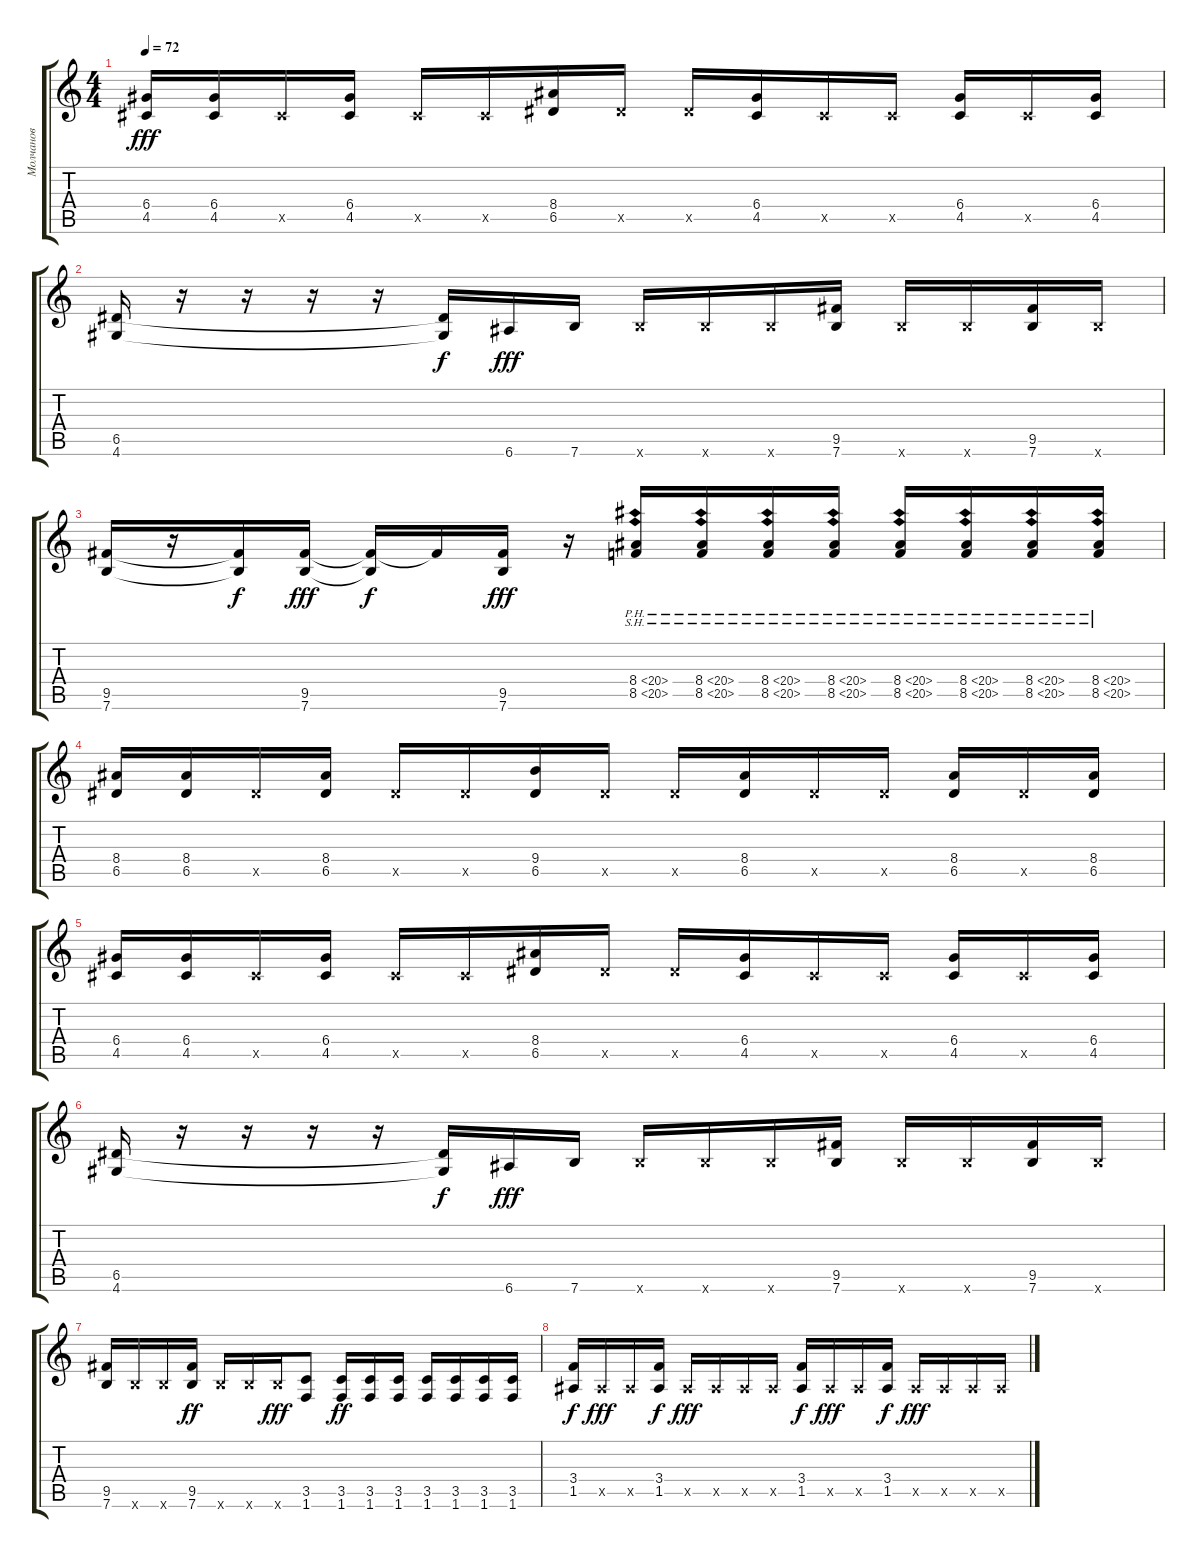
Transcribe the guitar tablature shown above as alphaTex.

\track ("Молчанов" "Молчанов") {instrument distortionguitar}
\staff {score tabs}
\tuning (E4 B3 G3 D3 A2 E2) {hide}
\ts (4 4)
\tempo 72
\clef g2
\ks c
(6.4 4.5).16{dy fff} (6.4 4.5).16 4.5{x}.16 (6.4 4.5).16 4.5{x}.16 4.5{x}.16 (8.4 6.5).16 6.5{x}.16 6.5{x}.16 (6.4 4.5).16 4.5{x}.16 4.5{x}.16 (6.4 4.5).16 4.5{x}.16 (6.4 4.5).16 |
(6.5 4.6).16 r.16 r.16 r.16 r.16 (6.5{t} 4.6{t}).16{dy f} 6.6.16{dy fff} 7.6.16 7.6{x}.16 7.6{x}.16 7.6{x}.16 (9.5 7.6).16 7.6{x}.16 7.6{x}.16 (9.5 7.6).16 7.6{x}.16 |
(9.5 7.6).16 r.16 (9.5{t} 7.6{t}).16{dy f} (9.5 7.6).16{dy fff} (9.5{t} 7.6{t}).16{dy f} 9.5{t}.16 (9.5 7.6).16{dy fff} r.16 (8.4{ph 12} 8.5{sh 12}).16 (8.4{ph 12} 8.5{sh 12}).16 (8.4{ph 12} 8.5{sh 12}).16 (8.4{ph 12} 8.5{sh 12}).16 (8.4{ph 12} 8.5{sh 12}).16 (8.4{ph 12} 8.5{sh 12}).16 (8.4{ph 12} 8.5{sh 12}).16 (8.4{ph 12} 8.5{sh 12}).16 |
(8.4 6.5).16 (8.4 6.5).16 6.5{x}.16 (8.4 6.5).16 6.5{x}.16 6.5{x}.16 (9.4 6.5).16 6.5{x}.16 6.5{x}.16 (8.4 6.5).16 6.5{x}.16 6.5{x}.16 (8.4 6.5).16 6.5{x}.16 (8.4 6.5).16 |
(6.4 4.5).16 (6.4 4.5).16 4.5{x}.16 (6.4 4.5).16 4.5{x}.16 4.5{x}.16 (8.4 6.5).16 6.5{x}.16 6.5{x}.16 (6.4 4.5).16 4.5{x}.16 4.5{x}.16 (6.4 4.5).16 4.5{x}.16 (6.4 4.5).16 |
(6.5 4.6).16 r.16 r.16 r.16 r.16 (6.5{t} 4.6{t}).16{dy f} 6.6.16{dy fff} 7.6.16 7.6{x}.16 7.6{x}.16 7.6{x}.16 (9.5 7.6).16 7.6{x}.16 7.6{x}.16 (9.5 7.6).16 7.6{x}.16 |
(9.5 7.6).16 7.6{x}.16 7.6{x}.16 (9.5 7.6).16{dy ff} 7.6{x}.16 7.6{x}.16 7.6{x}.16{dy fff} (3.5 1.6).8 (3.5 1.6).16{dy ff} (3.5 1.6).16 (3.5 1.6).16 (3.5 1.6).16 (3.5 1.6).16 (3.5 1.6).16 (3.5 1.6).16 |
(3.4 1.5).16{dy f} 1.5{x}.16{dy fff} 1.5{x}.16 (3.4 1.5).16{dy f} 1.5{x}.16{dy fff} 1.5{x}.16 1.5{x}.16 1.5{x}.16 (3.4 1.5).16{dy f} 1.5{x}.16{dy fff} 1.5{x}.16 (3.4 1.5).16{dy f} 1.5{x}.16{dy fff} 1.5{x}.16 1.5{x}.16 1.5{x}.16
